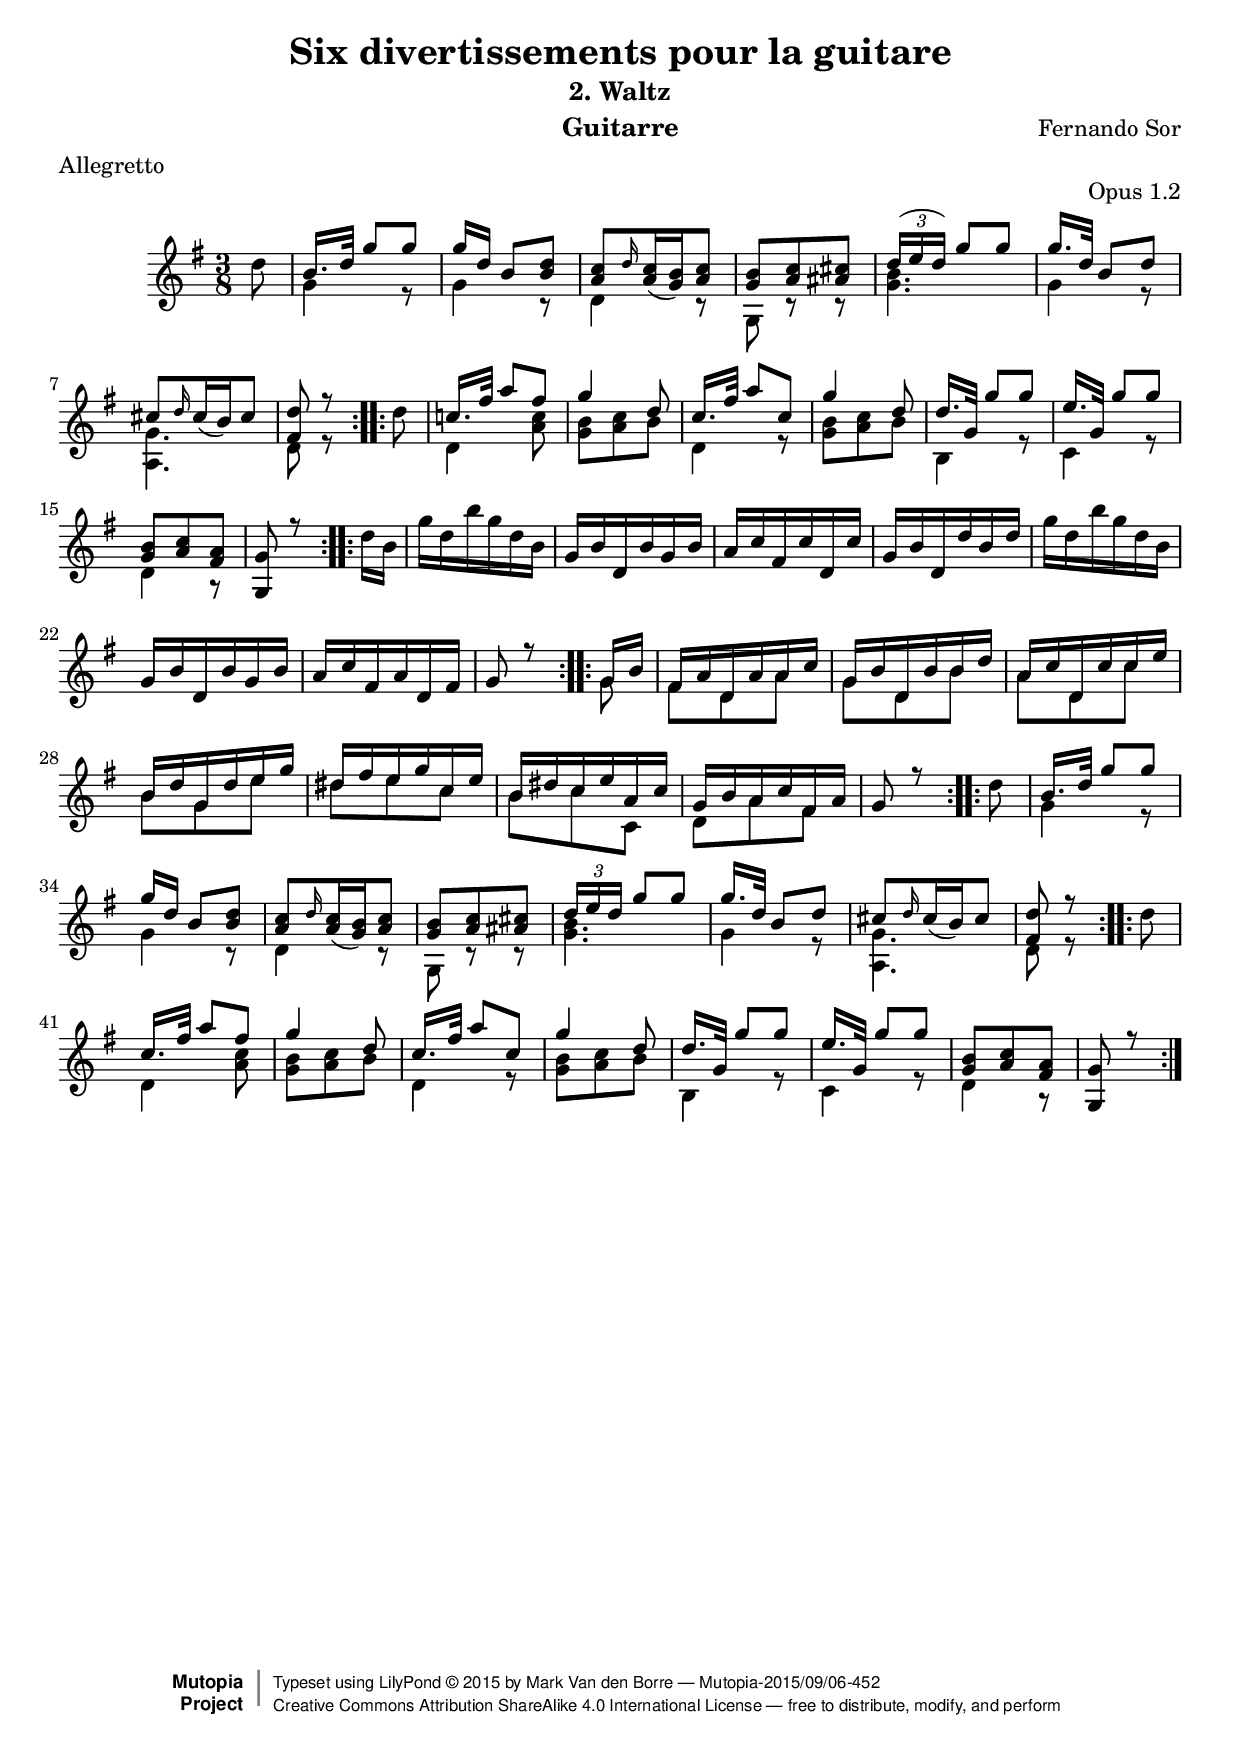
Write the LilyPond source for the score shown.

%{
This document aims for a clean and consistent LilyPond editing style:
 * comments on 10 tabs (further if necessary)
 * line numbers at end of line
 * brackets documented at end of line
 * differences from the facsimile documented at end of line
 * ugly tweaks documented at end of line (look for %tweak)

I try to keep this file portable to future LilyPond versions. Therefore, I limit layout tweaks to a minimum.

Enjoy this music!

Mark Van den Borre <mark@markvdb.be>
%}

\version "2.18.2"
\header {
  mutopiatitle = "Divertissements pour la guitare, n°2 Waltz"
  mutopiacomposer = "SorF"
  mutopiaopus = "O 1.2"
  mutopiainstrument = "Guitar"
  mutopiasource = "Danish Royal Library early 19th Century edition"
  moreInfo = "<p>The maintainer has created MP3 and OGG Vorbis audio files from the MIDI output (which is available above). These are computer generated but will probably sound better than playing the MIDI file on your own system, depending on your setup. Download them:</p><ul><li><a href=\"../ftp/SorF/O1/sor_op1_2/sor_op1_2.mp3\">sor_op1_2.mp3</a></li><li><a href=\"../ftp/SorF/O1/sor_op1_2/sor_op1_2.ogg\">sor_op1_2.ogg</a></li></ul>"
  date = "1820s"
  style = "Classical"
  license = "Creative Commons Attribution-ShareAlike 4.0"
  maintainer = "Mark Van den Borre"
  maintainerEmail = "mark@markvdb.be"
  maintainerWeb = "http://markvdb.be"
  title 	= "Six divertissements pour la guitare"
  opus		= "Opus 1.2"
  instrument	= "Guitarre"
  meter		= "Allegretto"
  subtitle = 	"2. Waltz"
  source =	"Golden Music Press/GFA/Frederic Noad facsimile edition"
  composer =	"Fernando Sor"
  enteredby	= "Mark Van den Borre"

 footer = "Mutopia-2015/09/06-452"
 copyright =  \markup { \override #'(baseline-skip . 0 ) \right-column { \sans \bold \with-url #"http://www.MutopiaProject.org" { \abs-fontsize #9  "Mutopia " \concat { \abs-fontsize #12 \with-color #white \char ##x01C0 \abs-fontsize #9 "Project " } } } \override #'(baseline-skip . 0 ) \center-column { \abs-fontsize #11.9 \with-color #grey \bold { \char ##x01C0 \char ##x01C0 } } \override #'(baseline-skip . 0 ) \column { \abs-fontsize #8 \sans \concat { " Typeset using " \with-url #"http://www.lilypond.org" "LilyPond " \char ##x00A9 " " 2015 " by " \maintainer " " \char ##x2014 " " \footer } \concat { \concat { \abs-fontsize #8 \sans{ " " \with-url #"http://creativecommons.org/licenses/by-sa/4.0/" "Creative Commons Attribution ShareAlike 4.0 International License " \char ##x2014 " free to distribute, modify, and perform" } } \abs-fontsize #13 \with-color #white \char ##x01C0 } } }
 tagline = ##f
}

upperVoice =  \relative c'{
 \repeat volta 2 {								%begin repeat #1
  \partial 8*1 \stemDown d'8|							%upbeat
  \stemUp b16. d32  g8[ g]|							%1
  g16 d  b8[ <d b>]|								%2
  <c a> \grace d16 \slurDown <c a>16( <b g>) <c a>8|				%3
  <b g> <c a> <cis ais>|							%4
  \slurUp \tuplet 3/2 {d16( e  d)}  g8[ g]|					%5
  g16. d32  b8[ d]|								%6
  cis[ \grace d16 \slurDown cis16(  b) cis8]|					%7
  <d fis,>r8									%8.1
  }										%end repeat #1
  
 \repeat volta 2 {								%begin repeat #2
  \stemDown d|									%8.2
  \stemUp c!16. fis32  a8[ fis]|						%9
  g4 d8|									%10
  c16. fis32  a8[ c,]|								%11
  g'4 d8|									%12
  d16. g,32  g'8[ g]|								%13
  e16. g,32  g'8[ g]|								%14
  <b, g> <c a> <a fis>|								%15
  <g g,> r8									%16.1
 }										%end repeat #2
  
 \repeat volta 2 {								%begin repeat #3
  \stemDown d'16 b|								%16.2
  g' d b' g d b|								%17
  \stemUp g b d, b' g b|							%18
  a c fis, c' d, c'|								%19
  g b d, d' b d|								%20
  \stemDown g d b' g d b|							%21
  \stemUp g b d, b' g b|							%22
  a c fis, a d, fis|								%23
  g8 r8										%24.1
 }										%end repeat #3
  
 \repeat volta 2 {								%begin repeat #4
  g16 b|									%24.2
  fis a d, a' a c|								%25
  g b d, b' b d|								%26
  a c d, c' c e|								%27
  b d g, d' e g|								%28
  dis fis e g c, e|								%29
  b dis c e a, c|								%30
  g b a c fis, a|								%31
  g8 r										%32.1
 }										%end repeat #4
 
 \repeat volta 2 {								%begin repeat #5
  \stemDown d'8 |								%32.2
  \stemUp b16. d32  g8[ g]|							%33
  g16 d  b8[ <d b>]|								%34
  <c a> \grace d16 \slurDown <c a>16( <b g>) <c a>8|				%35
  <b g> <c a> <cis ais>|							%36
  \tuplet 3/2 {d16 e d}  g8[ g]|							%37
  g16. d32  b8[ d]|								%38
  cis[ \grace d16 \slurDown cis16(  b) cis8]|					%39
  <d fis,>r8									%40.1
 }										%end repeat #5
  
 \repeat volta 2 {								%begin repeat #6
  \stemDown d|									%40.2
  \stemUp c16. fis32  a8[ fis]|							%41
  g4 d8|									%42
  c16. fis32  a8[ c,]|								%43
  g'4 d8|									%44
  d16. g,32  g'8[ g]|								%45
  e16. g,32  g'8[ g]|								%46
  <b, g> <c a> <a fis>|								%47
  <g g,> r8									%48.1
 }										%end repeat #6
}

lowerVoice =  \relative c'{
 \partial 8*1 s8|								%upbeat
 \stemDown g'4 r8|								%1
 g4 r8|										%2
 d4 r8|										%3
 g,8 r r|									%4
 <g' b>4.|									%5
 g4 r8|										%6
 <g a,>4.|									%7
 d8 r8 s8|									%8
 d4 <a' c>8|									%9
 <b g> <c a> b|									%10
 d,4 r8|									%11
 <b' g> <c a> b|								%12
 b,4 r8|									%13
 c4 r8|										%14
 d4 r8|										%15
 s4.|										%16
 s4.|										%17
 s4.|										%18
 s4.|										%19
 s4.|										%20
 s4.|										%21
 s4.|										%22
 s4.|										%23
 s4 g8|										%24
 fis d a'|									%25
 g d b'|									%26
 a d, c'|									%27
 b g e'|									%28
 dis e c|									%29
 b c c,|									%30
 d a' fis|									%31
 s4 s8|										%32
 \stemDown g4 r8|								%33
 g4 r8|										%34
 d4 r8|										%35
 g,8 r r|									%36
 <g' b>4.|									%37
 g4 r8|										%38
 <g a,>4.|									%39
 d8 r8 s8|									%40
 d4 <a' c>8|									%41
 <b g> <c a> b|									%42
 d,4 r8|									%43
 <b' g> <c a> b|								%44
 b,4 r8|									%45
 c4 r8|										%46
 d4 r8|										%47
}

\score {
 \context Staff = "guitar"  <<
  \time 3/8
  \key g \major
  \clef violin 
  \context Voice = "one" {
   \voiceOne
   \upperVoice
  }
  \context Voice = "two" {
   \voiceTwo
   \lowerVoice
  }
>>

  \midi {
    \tempo 4. = 60
    }


\layout {}
}
